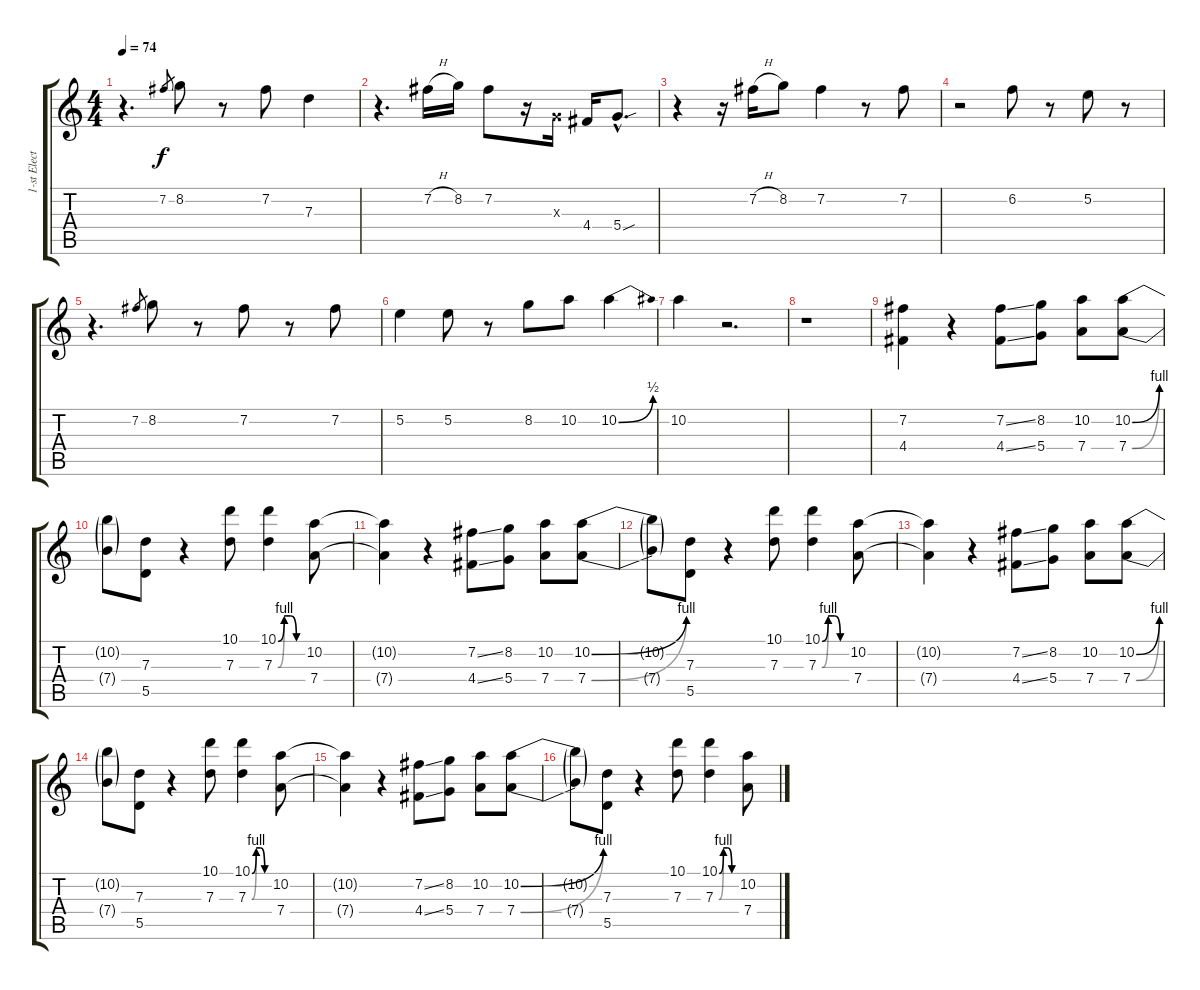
\track ("1-st Electric Guitar" "1-st Elect") {instrument distortionguitar}
\staff {score tabs}
\tuning (E4 B3 G3 D3 A2 E2) {hide}
\ts (4 4)
\tempo 74
\clef g2
\ks c
r.4{d dy f} 7.2.8{gr} 8.2.8 r.8 7.2.8 7.3.4 |
r.4{d} 7.2{h}.16 8.2.16 7.2.8 r.16 0.3{x}.16 4.4.16 5.4{sou hac}.8{d} |
r.4 r.16 7.2{h}.16 8.2.8 7.2.4 r.8 7.2.8 |
r.2 6.2.8 r.8 5.2.8 r.8 |
r.4{d} 7.2.8{gr} 8.2.8 r.8 7.2.8 r.8 7.2.8 |
5.2.4 5.2.8 r.8 8.2.8 10.2.8 10.2{be (bend 0 0 60 2)}.4 |
10.2.4 r.2{d} |
r.1 |
(7.2 4.4).4 r.4 (7.2{ss} 4.4{ss}).8 (8.2 5.4).8 (10.2 7.4).8 (10.2{be (bend 0 0 60 4)} 7.4{be (bend 0 0 60 4)}).8 |
(10.2{t} 7.4{t}).8 (7.3 5.5).8 r.4 (10.1 7.3).8 (10.1{be (custom 0 0 15 4 30 4 45 0 60 0)} 7.3{be (custom 0 0 15 4 30 4 45 0 60 0)}).4 (10.2 7.4).8 |
(10.2{t} 7.4{t}).4 r.4 (7.2{ss} 4.4{ss}).8 (8.2 5.4).8 (10.2 7.4).8 (10.2{be (bend 0 0 60 4)} 7.4{be (bend 0 0 60 4)}).8 |
(10.2{t} 7.4{t}).8 (7.3 5.5).8 r.4 (10.1 7.3).8 (10.1{be (custom 0 0 15 4 30 4 45 0 60 0)} 7.3{be (custom 0 0 15 4 30 4 45 0 60 0)}).4 (10.2 7.4).8 |
(10.2{t} 7.4{t}).4 r.4 (7.2{ss} 4.4{ss}).8 (8.2 5.4).8 (10.2 7.4).8 (10.2{be (bend 0 0 60 4)} 7.4{be (bend 0 0 60 4)}).8 |
(10.2{t} 7.4{t}).8 (7.3 5.5).8 r.4 (10.1 7.3).8 (10.1{be (custom 0 0 15 4 30 4 45 0 60 0)} 7.3{be (custom 0 0 15 4 30 4 45 0 60 0)}).4 (10.2 7.4).8 |
(10.2{t} 7.4{t}).4 r.4 (7.2{ss} 4.4{ss}).8 (8.2 5.4).8 (10.2 7.4).8 (10.2{be (bend 0 0 60 4)} 7.4{be (bend 0 0 60 4)}).8 |
(10.2{t} 7.4{t}).8 (7.3 5.5).8 r.4 (10.1 7.3).8 (10.1{be (custom 0 0 15 4 30 4 45 0 60 0)} 7.3{be (custom 0 0 15 4 30 4 45 0 60 0)}).4 (10.2 7.4).8
